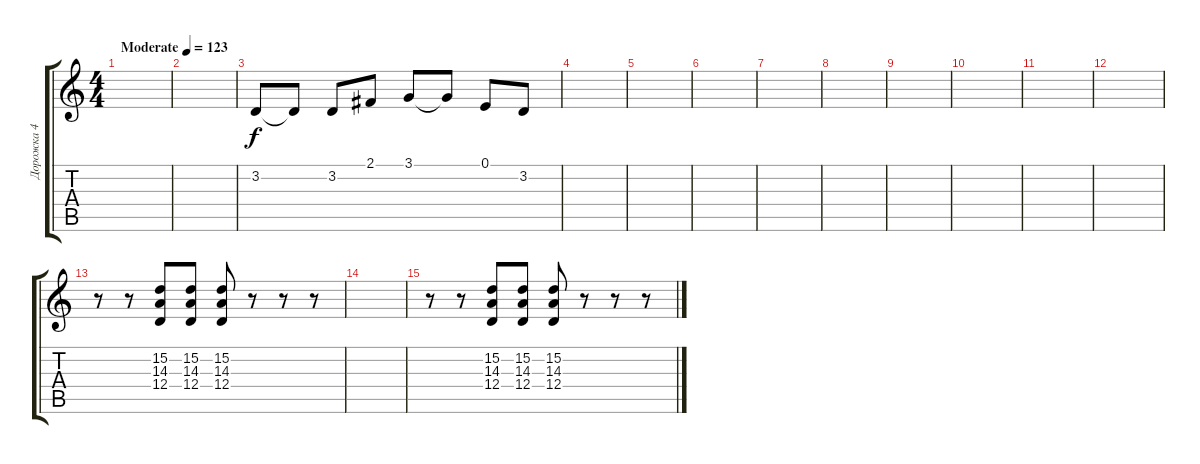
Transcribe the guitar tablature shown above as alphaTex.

\track ("Дорожка 4" "Дорожка 4") {instrument flute}
\staff {score tabs}
\tuning (E4 B3 G3 D3 A2 E2) {hide}
\ts (4 4)
\tempo (123 "Moderate")
\clef g2
\ks c
|
|
3.2.8 3.2{t}.8 3.2.8 2.1.8 3.1.8 3.1{t}.8 0.1.8 3.2.8 |
|
|
|
|
|
|
|
|
|
r.8 r.8 (15.2 14.3 12.4).8 (15.2 14.3 12.4).8 (15.2 14.3 12.4).8 r.8 r.8 r.8 |
|
r.8 r.8 (15.2 14.3 12.4).8 (15.2 14.3 12.4).8 (15.2 14.3 12.4).8 r.8 r.8 r.8
